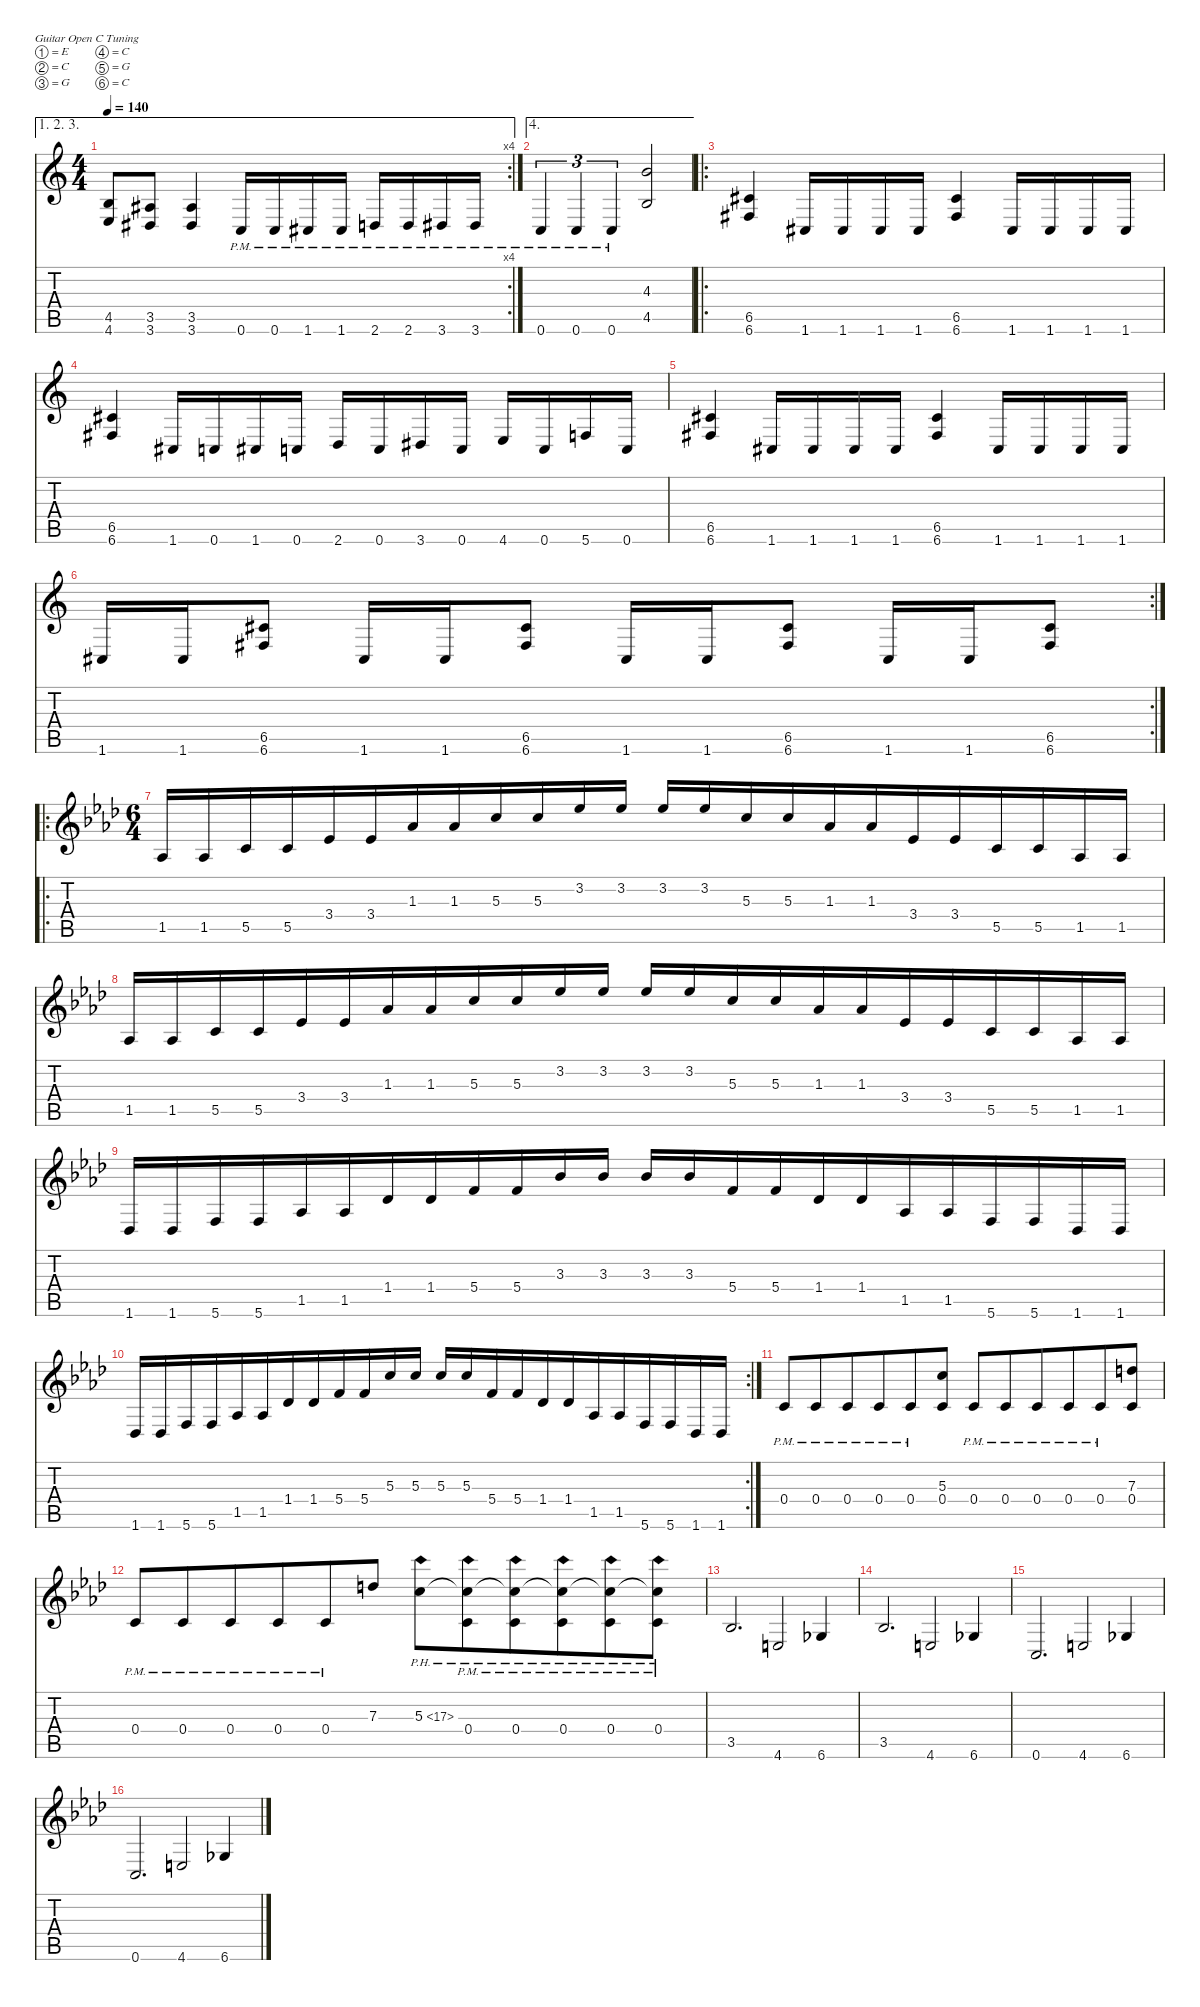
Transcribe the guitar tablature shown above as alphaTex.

\defaultSystemsLayout 4
\hideDynamics
\bracketExtendMode nobrackets
\singleTrackTrackNamePolicy hidden
\multiTrackTrackNamePolicy hidden
\firstSystemTrackNameMode fullname
\firstSystemTrackNameOrientation horizontal
\otherSystemsTrackNameOrientation horizontal
\track ("Guitar 1" "dist.guit.") {instrument distortionguitar}
\staff {score tabs}
\tuning (E4 C4 G3 C3 G2 C2)
\ae (1 2 3)
\rc 4
\ts (4 4)
\tempo 140
\clef g2
\ks c
(4.5 4.6).8{dy f beam Up} (3.5{acc #} 3.6{acc #}).8{beam Up} (3.5{acc #} 3.6{acc #}).4{beam Up} 0.6{pm}.16{beam Up} 0.6{pm}.16{beam Up} 1.6{pm acc #}.16{beam Up} 1.6{pm acc #}.16{beam Up} 2.6{pm}.16{beam Up} 2.6{pm}.16{beam Up} 3.6{pm acc #}.16{beam Up} 3.6{pm acc #}.16{beam Up} |
\ae 4
0.6{pm}.4{tu (3 2) beam Up} 0.6{pm}.4{tu (3 2) beam Up} 0.6{pm}.4{tu (3 2) beam Up} (4.3 4.5).2{beam Up} |
\ro
(6.5{acc #} 6.6{acc #}).4{beam Up} 1.6{acc #}.16{beam Up} 1.6{acc #}.16{beam Up} 1.6{acc #}.16{beam Up} 1.6{acc #}.16{beam Up} (6.5{acc #} 6.6{acc #}).4{beam Up} 1.6{acc #}.16{beam Up} 1.6{acc #}.16{beam Up} 1.6{acc #}.16{beam Up} 1.6{acc #}.16{beam Up} |
(6.5{acc #} 6.6{acc #}).4{beam Up} 1.6{acc #}.16{beam Up} 0.6.16{beam Up} 1.6{acc #}.16{beam Up} 0.6.16{beam Up} 2.6.16{beam Up} 0.6.16{beam Up} 3.6{acc #}.16{beam Up} 0.6.16{beam Up} 4.6.16{beam Up} 0.6.16{beam Up} 5.6.16{beam Up} 0.6.16{beam Up} |
(6.5{acc #} 6.6{acc #}).4{beam Up} 1.6{acc #}.16{beam Up} 1.6{acc #}.16{beam Up} 1.6{acc #}.16{beam Up} 1.6{acc #}.16{beam Up} (6.5{acc #} 6.6{acc #}).4{beam Up} 1.6{acc #}.16{beam Up} 1.6{acc #}.16{beam Up} 1.6{acc #}.16{beam Up} 1.6{acc #}.16{beam Up} |
\rc 2
1.6{acc #}.16{beam Up} 1.6{acc #}.16{beam Up} (6.5{acc #} 6.6{acc #}).8{beam Up} 1.6{acc #}.16{beam Up} 1.6{acc #}.16{beam Up} (6.5{acc #} 6.6{acc #}).8{beam Up} 1.6{acc #}.16{beam Up} 1.6{acc #}.16{beam Up} (6.5{acc #} 6.6{acc #}).8{beam Up} 1.6{acc #}.16{beam Up} 1.6{acc #}.16{beam Up} (6.5{acc #} 6.6{acc #}).8{beam Up} |
\ro
\ts (6 4)
\beaming (8 6 6)
\ks ab
1.5{acc b}.16{beam Up} 1.5{acc b}.16{beam Up} 5.5{acc forcenatural}.16{beam Up} 5.5{acc forcenatural}.16{beam Up} 3.4{acc b}.16{beam Up} 3.4{acc b}.16{beam Up} 1.3{acc b}.16{beam Up} 1.3{acc b}.16{beam Up} 5.3{acc forcenatural}.16{beam Up} 5.3{acc forcenatural}.16{beam Up} 3.2{acc b}.16{beam Up} 3.2{acc b}.16{beam Up} 3.2{acc b}.16{beam Up} 3.2{acc b}.16{beam Up} 5.3{acc forcenatural}.16{beam Up} 5.3{acc forcenatural}.16{beam Up} 1.3{acc b}.16{beam Up} 1.3{acc b}.16{beam Up} 3.4{acc b}.16{beam Up} 3.4{acc b}.16{beam Up} 5.5{acc forcenatural}.16{beam Up} 5.5{acc forcenatural}.16{beam Up} 1.5{acc b}.16{beam Up} 1.5{acc b}.16{beam Up} |
1.5{acc b}.16{beam Up} 1.5{acc b}.16{beam Up} 5.5{acc forcenatural}.16{beam Up} 5.5{acc forcenatural}.16{beam Up} 3.4{acc b}.16{beam Up} 3.4{acc b}.16{beam Up} 1.3{acc b}.16{beam Up} 1.3{acc b}.16{beam Up} 5.3{acc forcenatural}.16{beam Up} 5.3{acc forcenatural}.16{beam Up} 3.2{acc b}.16{beam Up} 3.2{acc b}.16{beam Up} 3.2{acc b}.16{beam Up} 3.2{acc b}.16{beam Up} 5.3{acc forcenatural}.16{beam Up} 5.3{acc forcenatural}.16{beam Up} 1.3{acc b}.16{beam Up} 1.3{acc b}.16{beam Up} 3.4{acc b}.16{beam Up} 3.4{acc b}.16{beam Up} 5.5{acc forcenatural}.16{beam Up} 5.5{acc forcenatural}.16{beam Up} 1.5{acc b}.16{beam Up} 1.5{acc b}.16{beam Up} |
1.6{acc b}.16{beam Up} 1.6{acc b}.16{beam Up} 5.6{acc forcenatural}.16{beam Up} 5.6{acc forcenatural}.16{beam Up} 1.5{acc b}.16{beam Up} 1.5{acc b}.16{beam Up} 1.4{acc b}.16{beam Up} 1.4{acc b}.16{beam Up} 5.4{acc forcenatural}.16{beam Up} 5.4{acc forcenatural}.16{beam Up} 3.3{acc b}.16{beam Up} 3.3{acc b}.16{beam Up} 3.3{acc b}.16{beam Up} 3.3{acc b}.16{beam Up} 5.4{acc forcenatural}.16{beam Up} 5.4{acc forcenatural}.16{beam Up} 1.4{acc b}.16{beam Up} 1.4{acc b}.16{beam Up} 1.5{acc b}.16{beam Up} 1.5{acc b}.16{beam Up} 5.6{acc forcenatural}.16{beam Up} 5.6{acc forcenatural}.16{beam Up} 1.6{acc b}.16{beam Up} 1.6{acc b}.16{beam Up} |
\rc 2
1.6{acc b}.16{beam Up} 1.6{acc b}.16{beam Up} 5.6{acc forcenatural}.16{beam Up} 5.6{acc forcenatural}.16{beam Up} 1.5{acc b}.16{beam Up} 1.5{acc b}.16{beam Up} 1.4{acc b}.16{beam Up} 1.4{acc b}.16{beam Up} 5.4{acc forcenatural}.16{beam Up} 5.4{acc forcenatural}.16{beam Up} 5.3{acc forcenatural}.16{beam Up} 5.3{acc forcenatural}.16{beam Up} 5.3{acc forcenatural}.16{beam Up} 5.3{acc forcenatural}.16{beam Up} 5.4{acc forcenatural}.16{beam Up} 5.4{acc forcenatural}.16{beam Up} 1.4{acc b}.16{beam Up} 1.4{acc b}.16{beam Up} 1.5{acc b}.16{beam Up} 1.5{acc b}.16{beam Up} 5.6{acc forcenatural}.16{beam Up} 5.6{acc forcenatural}.16{beam Up} 1.6{acc b}.16{beam Up} 1.6{acc b}.16{beam Up} |
0.4{pm acc forcenatural}.8{beam Up} 0.4{pm acc forcenatural}.8{beam Up} 0.4{pm acc forcenatural}.8{beam Up} 0.4{pm acc forcenatural}.8{beam Up} 0.4{pm acc forcenatural}.8{beam Up} (5.3{acc forcenatural} 0.4{acc forcenatural}).8{beam Up} 0.4{pm acc forcenatural}.8{beam Up} 0.4{pm acc forcenatural}.8{beam Up} 0.4{pm acc forcenatural}.8{beam Up} 0.4{pm acc forcenatural}.8{beam Up} 0.4{pm acc forcenatural}.8{beam Up} (7.3{acc forcenatural} 0.4{acc forcenatural}).8{beam Up} |
0.4{pm acc forcenatural}.8{beam Up} 0.4{pm acc forcenatural}.8{beam Up} 0.4{pm acc forcenatural}.8{beam Up} 0.4{pm acc forcenatural}.8{beam Up} 0.4{pm acc forcenatural}.8{beam Up} 7.3{acc forcenatural}.8{beam Up} 5.3{ph 12 acc forcenatural}.8{beam Down} (5.3{ph 12 t acc forcenatural} 0.4{pm acc forcenatural}).8{beam Down} (5.3{ph 12 t acc forcenatural} 0.4{pm acc forcenatural}).8{beam Down} (5.3{ph 12 t acc forcenatural} 0.4{pm acc forcenatural}).8{beam Down} (5.3{ph 12 t acc forcenatural} 0.4{pm acc forcenatural}).8{beam Down} (5.3{ph 12 t acc forcenatural} 0.4{pm acc forcenatural}).8{beam Down} |
3.5{acc b}.2{d beam Up} 4.6{acc forcenatural}.2{beam Up} 6.6{acc b}.4{beam Up} |
3.5{acc b}.2{d beam Up} 4.6{acc forcenatural}.2{beam Up} 6.6{acc b}.4{beam Up} |
0.6{acc forcenatural}.2{d beam Up} 4.6{acc forcenatural}.2{beam Up} 6.6{acc b}.4{beam Up} |
0.6{acc forcenatural}.2{d beam Up} 4.6{acc forcenatural}.2{beam Up} 6.6{acc b}.4{beam Up}
